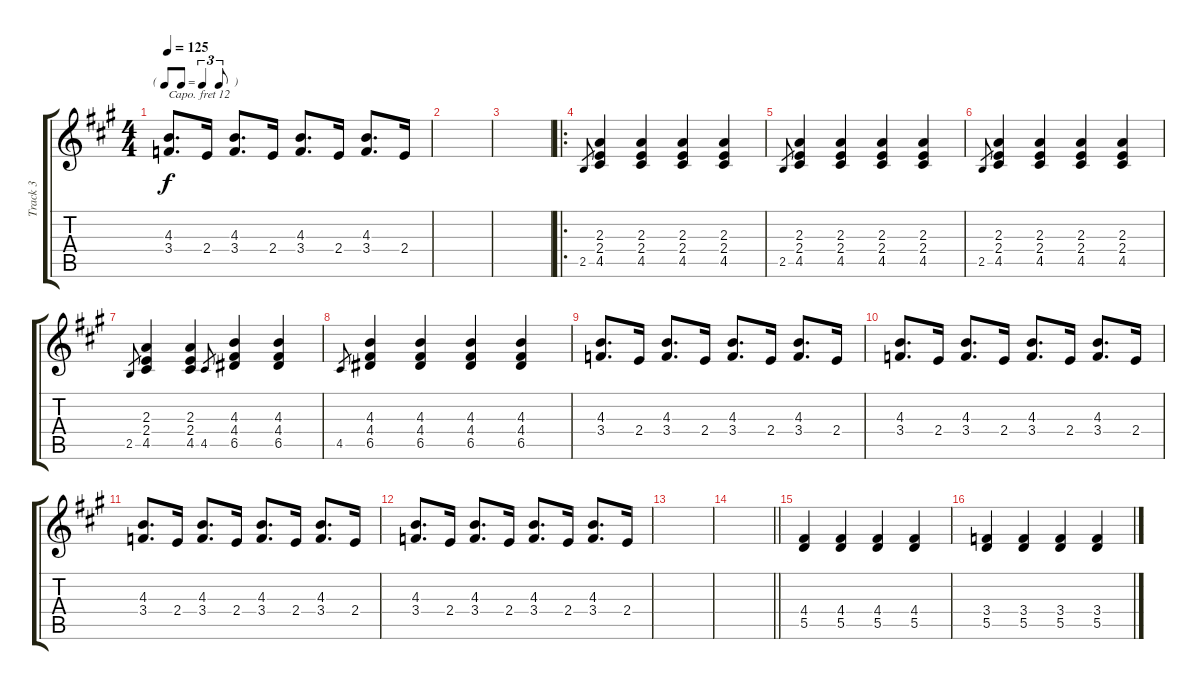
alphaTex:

\track ("Track 3" "Track 3") {instrument acousticgrandpiano}
\staff {score tabs}
\capo 12
\tuning (E4 B3 G3 D3 A2 E2) {hide}
\ts (4 4)
\tf triplet8th
\tempo 125
\clef g2
\ks a
(4.3 3.4).8{d dy f} 2.4.16 (4.3 3.4).8{d} 2.4.16 (4.3 3.4).8{d} 2.4.16 (4.3 3.4).8{d} 2.4.16 |
|
|
\ro
2.5.8{gr} (2.3 2.4 4.5).4 (2.3 2.4 4.5).4 (2.3 2.4 4.5).4 (2.3 2.4 4.5).4 |
2.5.8{gr} (2.3 2.4 4.5).4 (2.3 2.4 4.5).4 (2.3 2.4 4.5).4 (2.3 2.4 4.5).4 |
2.5.8{gr} (2.3 2.4 4.5).4 (2.3 2.4 4.5).4 (2.3 2.4 4.5).4 (2.3 2.4 4.5).4 |
2.5.8{gr} (2.3 2.4 4.5).4 (2.3 2.4 4.5).4 4.5.8{gr} (4.3 4.4 6.5).4 (4.3 4.4 6.5).4 |
4.5.8{gr} (4.3 4.4 6.5).4 (4.3 4.4 6.5).4 (4.3 4.4 6.5).4 (4.3 4.4 6.5).4 |
(4.3 3.4).8{d} 2.4.16 (4.3 3.4).8{d} 2.4.16 (4.3 3.4).8{d} 2.4.16 (4.3 3.4).8{d} 2.4.16 |
(4.3 3.4).8{d} 2.4.16 (4.3 3.4).8{d} 2.4.16 (4.3 3.4).8{d} 2.4.16 (4.3 3.4).8{d} 2.4.16 |
(4.3 3.4).8{d} 2.4.16 (4.3 3.4).8{d} 2.4.16 (4.3 3.4).8{d} 2.4.16 (4.3 3.4).8{d} 2.4.16 |
(4.3 3.4).8{d} 2.4.16 (4.3 3.4).8{d} 2.4.16 (4.3 3.4).8{d} 2.4.16 (4.3 3.4).8{d} 2.4.16 |
|
\barLineRight lightlight
|
(4.4 5.5).4 (4.4 5.5).4 (4.4 5.5).4 (4.4 5.5).4 |
(3.4 5.5).4 (3.4 5.5).4 (3.4 5.5).4 (3.4 5.5).4
